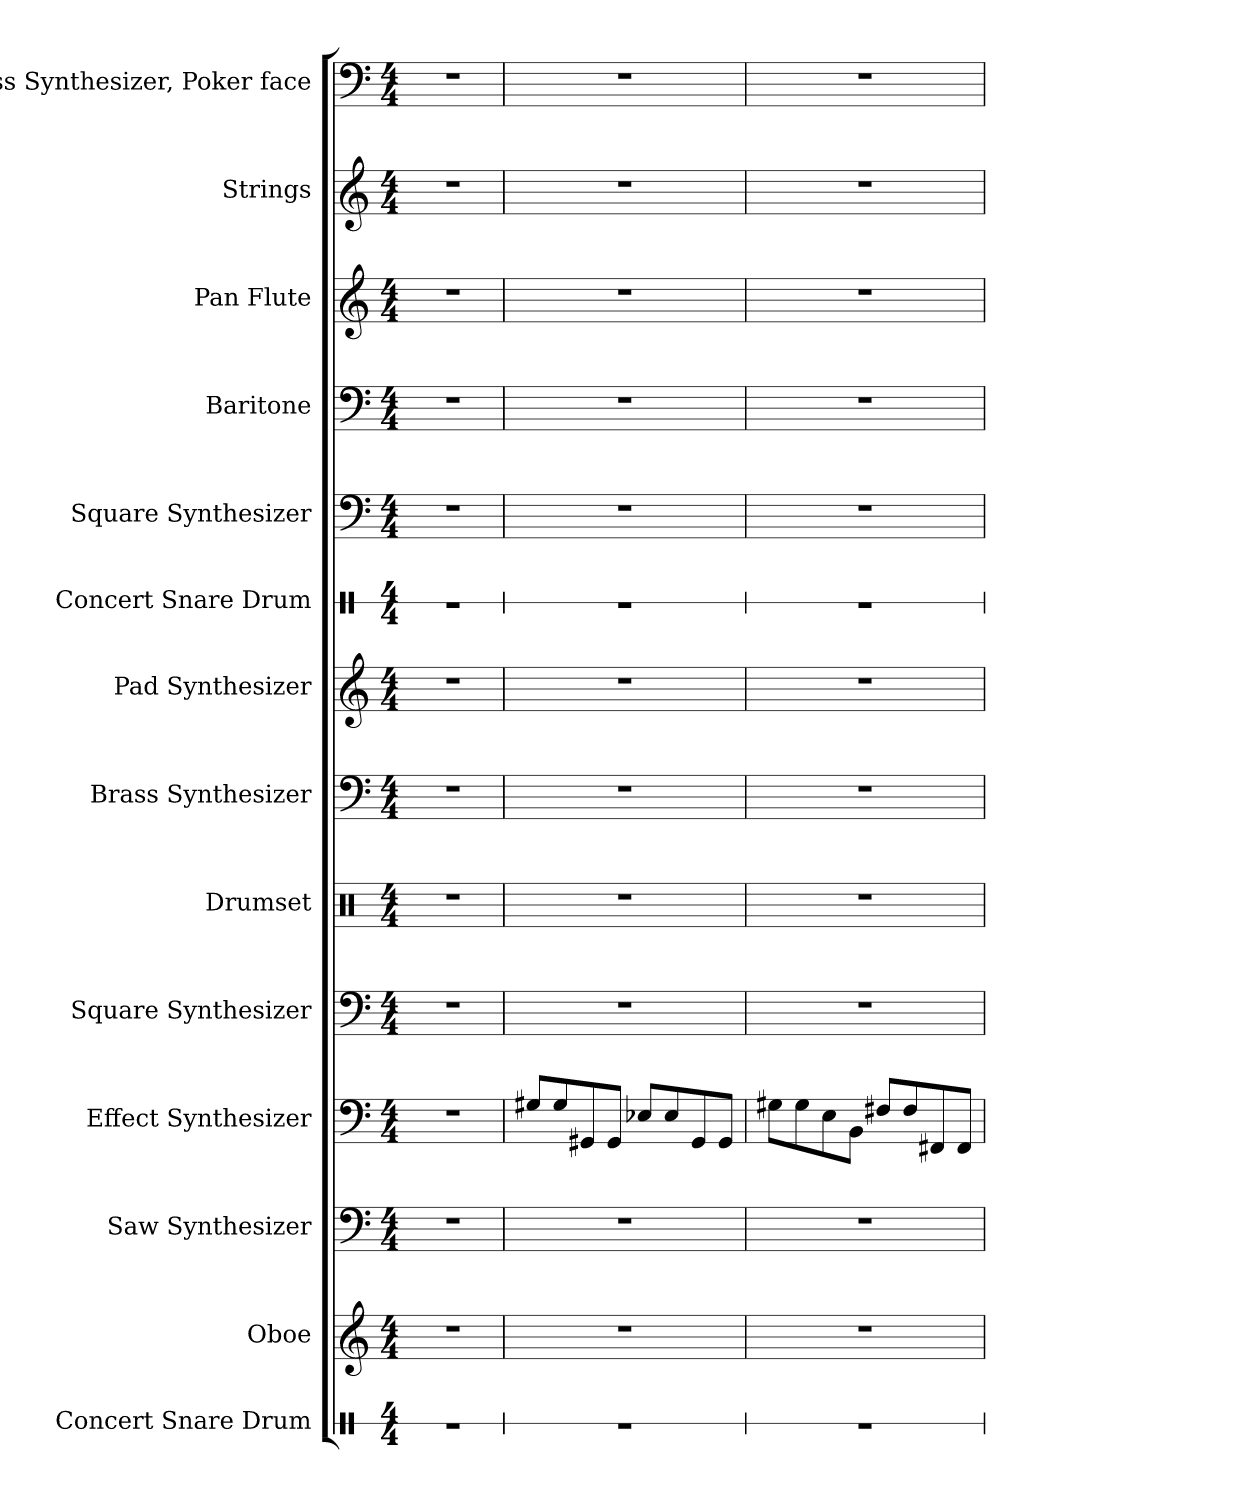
**kern	**kern	**kern	**kern	**kern	**kern	**kern	**kern	**kern	**kern	**kern	**kern	**kern	**kern
*part14	*part13	*part12	*part11	*part10	*part9	*part8	*part7	*part6	*part5	*part4	*part3	*part2	*part1
*staff14	*staff13	*staff12	*staff11	*staff10	*staff9	*staff8	*staff7	*staff6	*staff5	*staff4	*staff3	*staff2	*staff1
*I"Concert Snare Drum	*I"Oboe	*I"Saw Synthesizer	*I"Effect Synthesizer	*I"Square Synthesizer	*I"Drumset	*I"Brass Synthesizer	*I"Pad Synthesizer	*I"Concert Snare Drum	*I"Square Synthesizer	*I"Baritone	*I"Pan Flute	*I"Strings	*I"Bass Synthesizer, Poker face
*I'Con. Sn.	*I'Ob.	*I'Synth.	*I'Synth.	*I'Synth.	*I'D. Set	*I'Synth.	*I'Synth.	*I'Con. Sn.	*I'Synth.	*I'Bar.	*I'Pn. Fl.	*I'St.	*I'Synth.
*stria1	*	*	*	*	*	*	*	*stria1	*	*	*	*	*
*clefX	*clefG2	*clefF4	*clefF4	*clefF4	*clefX	*clefF4	*clefG2	*clefX	*clefF4	*clefF4	*clefG2	*clefG2	*clefF4
*k[]	*k[]	*k[]	*k[]	*k[]	*k[]	*k[]	*k[]	*k[]	*k[]	*k[]	*k[]	*k[]	*k[]
*M4/4	*M4/4	*M4/4	*M4/4	*M4/4	*M4/4	*M4/4	*M4/4	*M4/4	*M4/4	*M4/4	*M4/4	*M4/4	*M4/4
*MM119	*MM119	*MM119	*MM119	*MM119	*MM119	*MM119	*MM119	*MM119	*MM119	*MM119	*MM119	*MM119	*MM119
=1	=1	=1	=1	=1	=1	=1	=1	=1	=1	=1	=1	=1	=1
1r	1r	1r	1r	1r	1r	1r	1r	1r	1r	1r	1r	1r	1r
=2	=2	=2	=2	=2	=2	=2	=2	=2	=2	=2	=2	=2	=2
1r	1r	1r	8G#X/L	1r	1r	1r	1r	1r	1r	1r	1r	1r	1r
.	.	.	8G#/	.	.	.	.	.	.	.	.	.	.
.	.	.	8GG#X/	.	.	.	.	.	.	.	.	.	.
.	.	.	8GG#/J	.	.	.	.	.	.	.	.	.	.
.	.	.	8E-X/L	.	.	.	.	.	.	.	.	.	.
.	.	.	8E-/	.	.	.	.	.	.	.	.	.	.
.	.	.	8GG#/	.	.	.	.	.	.	.	.	.	.
.	.	.	8GG#/J	.	.	.	.	.	.	.	.	.	.
=3	=3	=3	=3	=3	=3	=3	=3	=3	=3	=3	=3	=3	=3
1r	1r	1r	8G#X\L	1r	1r	1r	1r	1r	1r	1r	1r	1r	1r
.	.	.	8G#\	.	.	.	.	.	.	.	.	.	.
.	.	.	8E\	.	.	.	.	.	.	.	.	.	.
.	.	.	8BB\J	.	.	.	.	.	.	.	.	.	.
.	.	.	8F#X/L	.	.	.	.	.	.	.	.	.	.
.	.	.	8F#/	.	.	.	.	.	.	.	.	.	.
.	.	.	8FF#X/	.	.	.	.	.	.	.	.	.	.
.	.	.	8FF#/J	.	.	.	.	.	.	.	.	.	.
=	=	=	=	=	=	=	=	=	=	=	=	=	=
*-	*-	*-	*-	*-	*-	*-	*-	*-	*-	*-	*-	*-	*-
